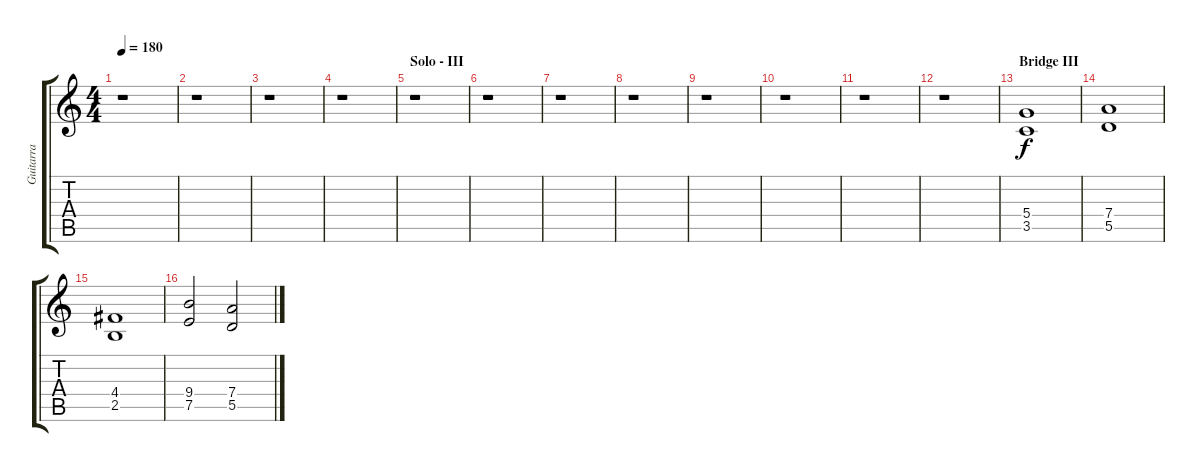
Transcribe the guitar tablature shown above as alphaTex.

\track ("Guitarra" "Guitarra") {instrument overdrivenguitar}
\staff {score tabs}
\tuning (E4 B3 G3 D3 A2 E2) {hide}
\ts (4 4)
\tempo 180
\clef g2
\ks c
r.1{dy f} |
r.1 |
r.1 |
r.1 |
\section ("" "Solo - III")
r.1 |
r.1 |
r.1 |
r.1 |
r.1 |
r.1 |
r.1 |
r.1 |
\section ("" "Bridge III")
(5.4 3.5).1 |
(7.4 5.5).1 |
(4.4 2.5).1 |
(9.4 7.5).2 (7.4 5.5).2
